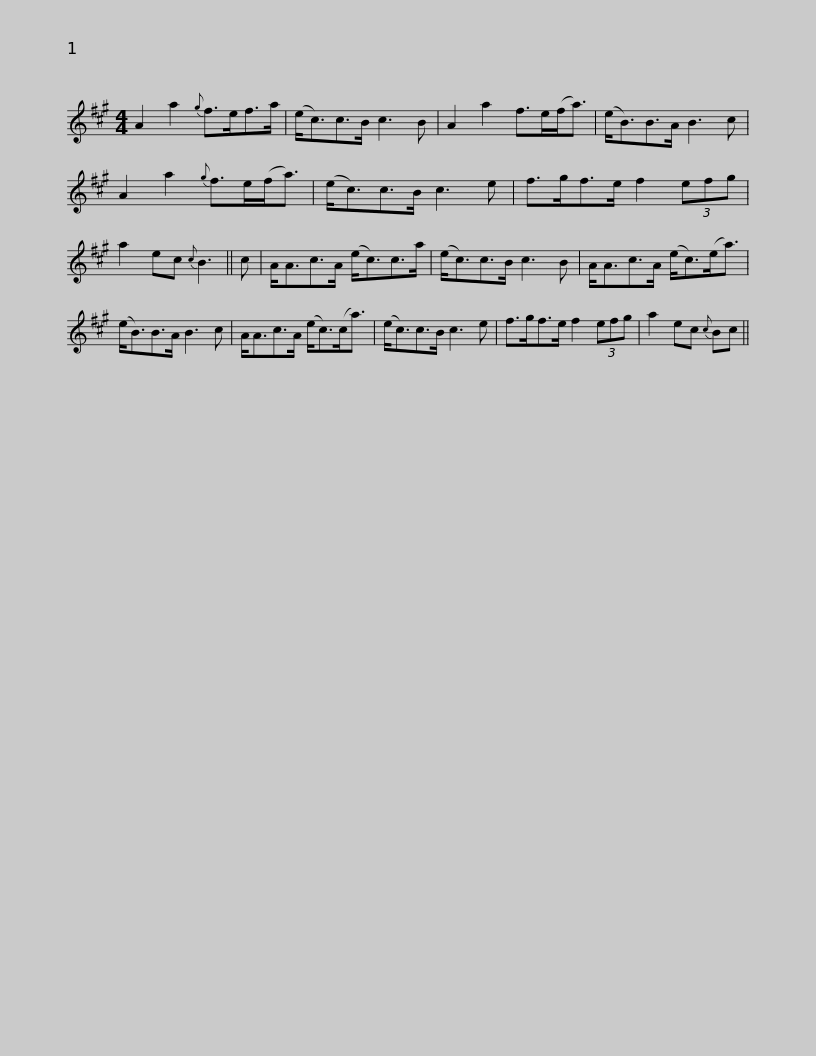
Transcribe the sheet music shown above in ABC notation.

X:1
L:1/8
M:4/4
I:linebreak $
K:A
V:1 treble
V:1
 A2 a2{g} f>ef>a | (e<c)c>B c3 B | A2 a2 f>e(f<a) | (e<B)B>A B3 c | A2 a2{g} f>e(f<a) |$ %5
 (e<c)c>B c3 e | f>gf>e f2 (3efg | a2 ec{c} B3 || c | A<Ac>A (e<c)c>a | %10
 (e<c)c>B c3 B |$ A<Ac>A (e<c)(e<a) | (e<B)B>A B3 c | A<Ac>A (e<c)(c<a) | (e<c)c>B c3 e | %15
 f>gf>e f2 (3efg |$ a2 ec{c} Bc || %17
